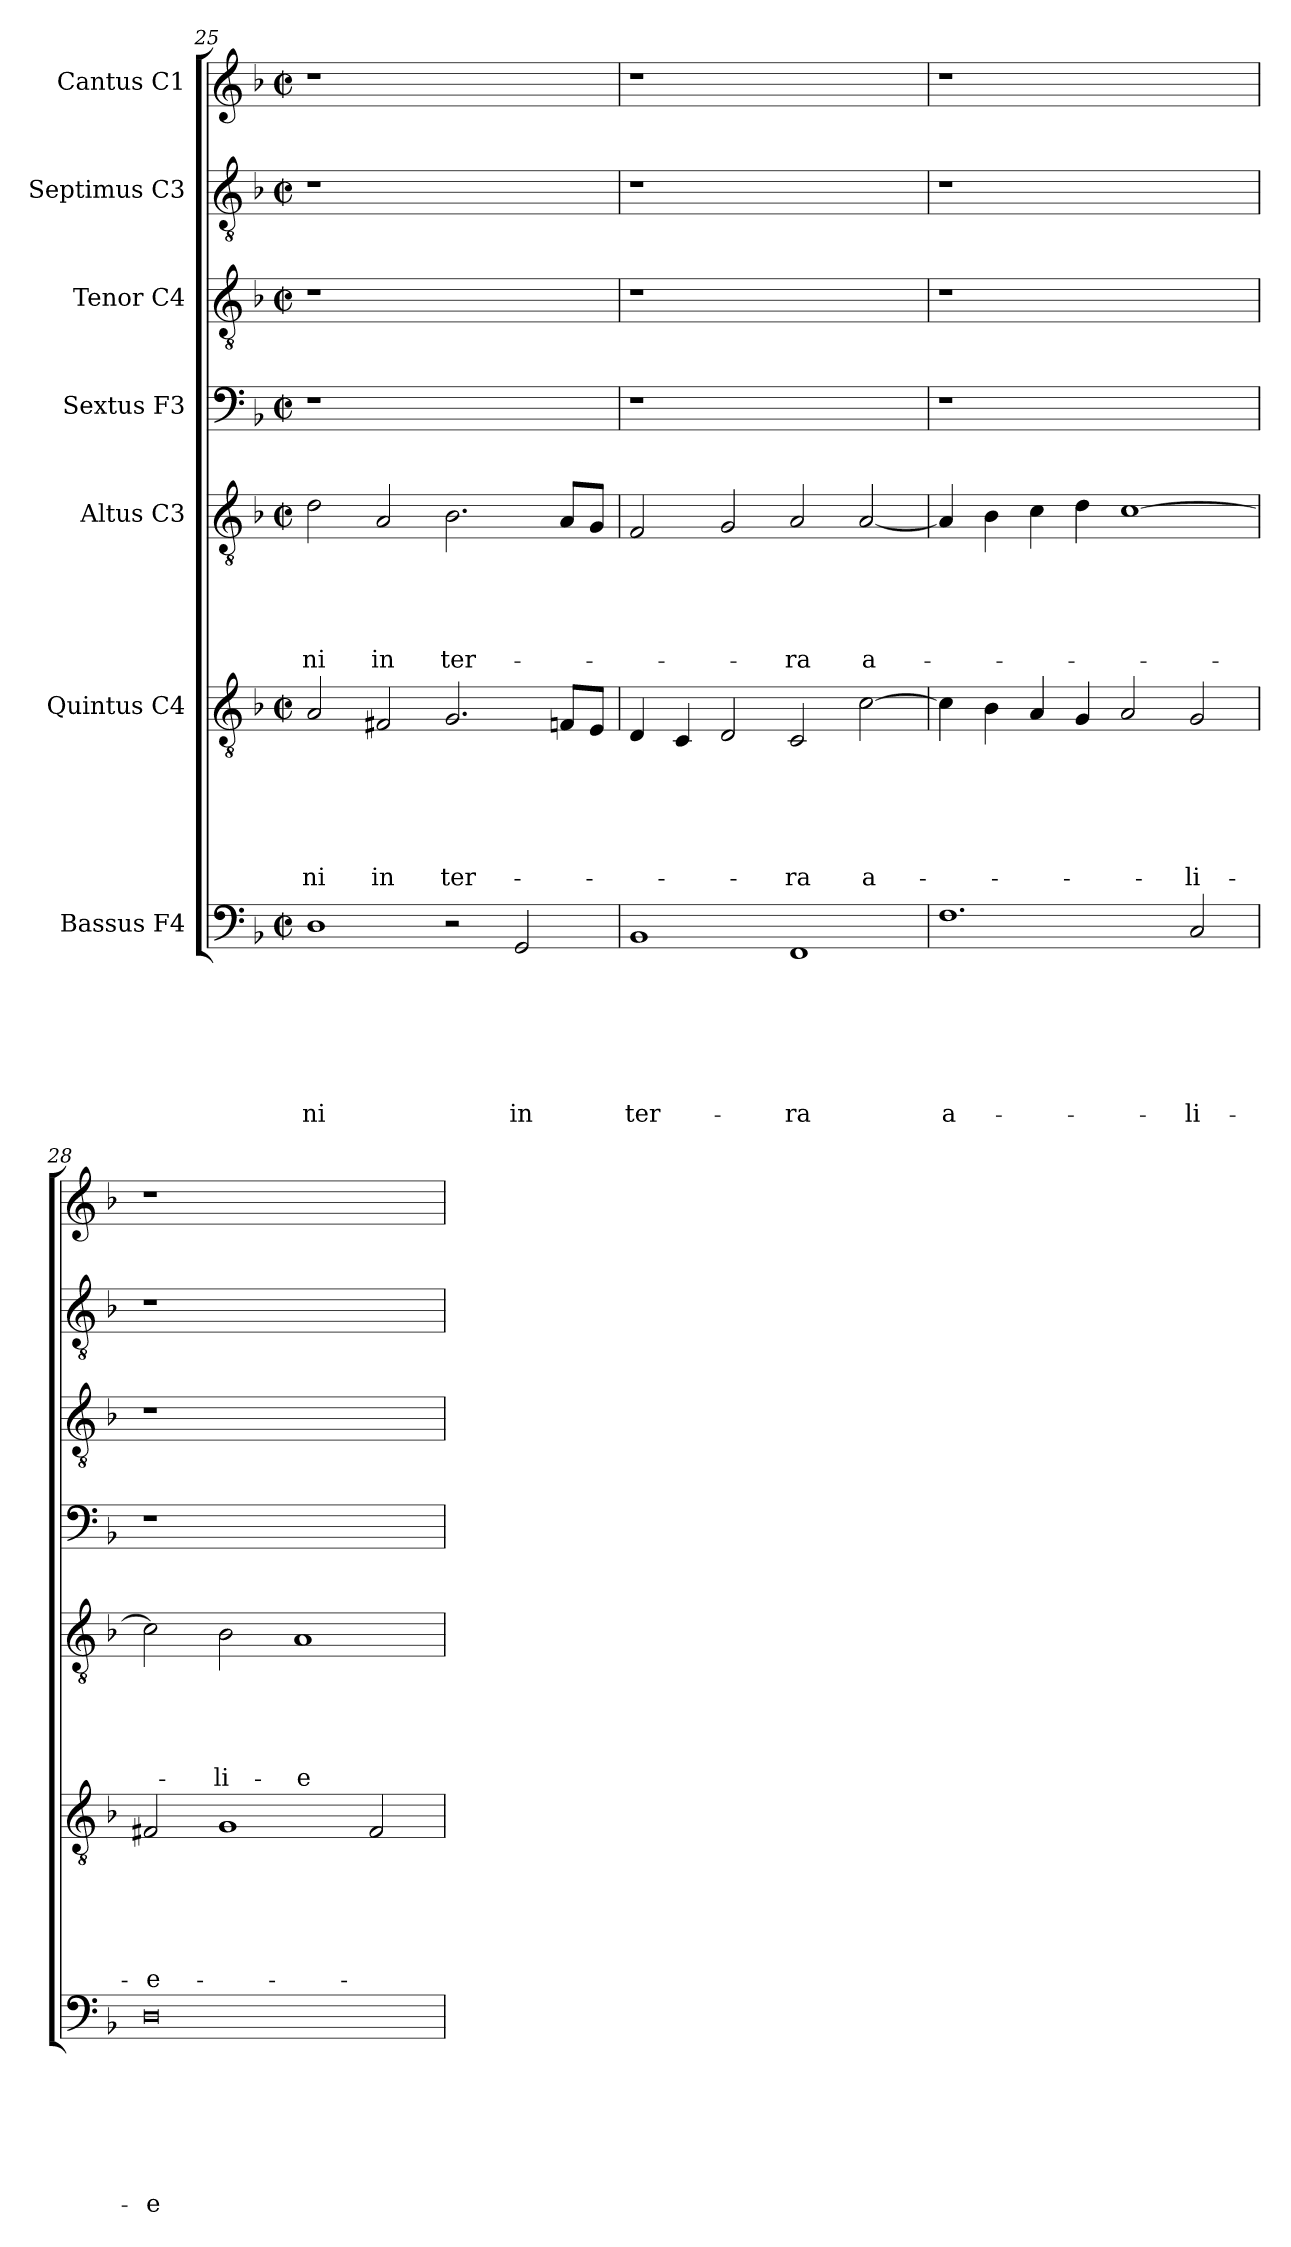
**kern	**text	**text	**text	**text	**text	**text	**text	**kern	**text	**text	**text	**text	**text	**text	**kern	**text	**text	**text	**text	**text	**kern	**kern	**kern	**kern
*part7	*part7	*part7	*part7	*part7	*part7	*part7	*part7	*part6	*part6	*part6	*part6	*part6	*part6	*part6	*part5	*part5	*part5	*part5	*part5	*part5	*part4	*part3	*part2	*part1
*staff7	*staff7	*staff7	*staff7	*staff7	*staff7	*staff7	*staff7	*staff6	*staff6	*staff6	*staff6	*staff6	*staff6	*staff6	*staff5	*staff5	*staff5	*staff5	*staff5	*staff5	*staff4	*staff3	*staff2	*staff1
*I"Bassus F4	*	*	*	*	*	*	*	*I"Quintus C4	*	*	*	*	*	*	*I"Altus C3	*	*	*	*	*	*I"Sextus F3	*I"Tenor C4	*I"Septimus C3	*I"Cantus C1
!!LO:LB:g=z
*clefF4	*	*	*	*	*	*	*	*clefGv2	*	*	*	*	*	*	*clefGv2	*	*	*	*	*	*clefF4	*clefGv2	*clefGv2	*clefG2
*k[b-]	*	*	*	*	*	*	*	*k[b-]	*	*	*	*	*	*	*k[b-]	*	*	*	*	*	*k[b-]	*k[b-]	*k[b-]	*k[b-]
*F:	*	*	*	*	*	*	*	*F:	*	*	*	*	*	*	*F:	*	*	*	*	*	*F:	*F:	*F:	*F:
*M2/2	*	*	*	*	*	*	*	*M2/2	*	*	*	*	*	*	*M2/2	*	*	*	*	*	*M2/2	*M2/2	*M2/2	*M2/2
*met(c|)	*	*	*	*	*	*	*	*met(c|)	*	*	*	*	*	*	*met(c|)	*	*	*	*	*	*met(c|)	*met(c|)	*met(c|)	*met(c|)
=25	=25	=25	=25	=25	=25	=25	=25	=25	=25	=25	=25	=25	=25	=25	=25	=25	=25	=25	=25	=25	=25	=25	=25	=25
!	!	!	!	!	!	!	!LO:LY:b	!	!	!	!	!	!	!LO:LY:b	!	!	!	!	!	!LO:LY:b	!	!	!	!
1D	.	.	.	.	.	.	-ni	2A/	.	.	.	.	.	-ni	2d\	.	.	.	.	-ni	1r	1r	1r	1r
!	!	!	!	!	!	!	!	!	!	!	!	!	!	!LO:LY:b	!	!	!	!	!	!LO:LY:b	!	!	!	!
.	.	.	.	.	.	.	.	2F#X/	.	.	.	.	.	in	2A/	.	.	.	.	in	.	.	.	.
!	!	!	!	!	!	!	!	!	!	!	!	!	!	!LO:LY:b	!	!	!	!	!	!LO:LY:b	!	!	!	!
2r	.	.	.	.	.	.	.	2.G/	.	.	.	.	.	ter-	2.B-\	.	.	.	.	ter-	1ryy	1ryy	1ryy	1ryy
!	!	!	!	!	!	!	!LO:LY:b	!	!	!	!	!	!	!	!	!	!	!	!	!	!	!	!	!
2GG/	.	.	.	.	.	.	in	.	.	.	.	.	.	.	.	.	.	.	.	.	.	.	.	.
.	.	.	.	.	.	.	.	8Fn/L	.	.	.	.	.	.	8A/L	.	.	.	.	.	.	.	.	.
.	.	.	.	.	.	.	.	8E/J	.	.	.	.	.	.	8G/J	.	.	.	.	.	.	.	.	.
=26	=26	=26	=26	=26	=26	=26	=26	=26	=26	=26	=26	=26	=26	=26	=26	=26	=26	=26	=26	=26	=26	=26	=26	=26
!	!	!	!	!	!	!	!LO:LY:b	!	!	!	!	!	!	!	!	!	!	!	!	!	!	!	!	!
1BB-	.	.	.	.	.	.	ter-	4D/	.	.	.	.	.	.	2F/	.	.	.	.	.	1r	1r	1r	1r
.	.	.	.	.	.	.	.	4C/	.	.	.	.	.	.	.	.	.	.	.	.	.	.	.	.
.	.	.	.	.	.	.	.	2D/	.	.	.	.	.	.	2G/	.	.	.	.	.	.	.	.	.
!	!	!	!	!	!	!	!LO:LY:b	!	!	!	!	!	!	!LO:LY:b	!	!	!	!	!	!LO:LY:b	!	!	!	!
1FF	.	.	.	.	.	.	-ra	2C/	.	.	.	.	.	-ra	2A/	.	.	.	.	-ra	1ryy	1ryy	1ryy	1ryy
!	!	!	!	!	!	!	!	!	!	!	!	!	!	!LO:LY:b	!	!	!	!	!	!LO:LY:b	!	!	!	!
.	.	.	.	.	.	.	.	[2c\	.	.	.	.	.	a-	[2A/	.	.	.	.	a-	.	.	.	.
=27	=27	=27	=27	=27	=27	=27	=27	=27	=27	=27	=27	=27	=27	=27	=27	=27	=27	=27	=27	=27	=27	=27	=27	=27
!	!	!	!	!	!	!	!LO:LY:b	!	!	!	!	!	!	!	!	!	!	!	!	!	!	!	!	!
1.F	.	.	.	.	.	.	a-	4c\]	.	.	.	.	.	.	4A/]	.	.	.	.	.	1r	1r	1r	1r
.	.	.	.	.	.	.	.	4B-\	.	.	.	.	.	.	4B-\	.	.	.	.	.	.	.	.	.
.	.	.	.	.	.	.	.	4A/	.	.	.	.	.	.	4c\	.	.	.	.	.	.	.	.	.
.	.	.	.	.	.	.	.	4G/	.	.	.	.	.	.	4d\	.	.	.	.	.	.	.	.	.
.	.	.	.	.	.	.	.	2A/	.	.	.	.	.	.	[1c	.	.	.	.	.	1ryy	1ryy	1ryy	1ryy
!	!	!	!	!	!	!	!LO:LY:b	!	!	!	!	!	!	!LO:LY:b	!	!	!	!	!	!	!	!	!	!
2C/	.	.	.	.	.	.	-li-	2G/	.	.	.	.	.	-li-	.	.	.	.	.	.	.	.	.	.
=28	=28	=28	=28	=28	=28	=28	=28	=28	=28	=28	=28	=28	=28	=28	=28	=28	=28	=28	=28	=28	=28	=28	=28	=28
!	!	!	!	!	!	!	!LO:LY:b	!	!	!	!	!	!	!LO:LY:b	!	!	!	!	!	!	!	!	!	!
0D	.	.	.	.	.	.	-e-	2F#X/	.	.	.	.	.	-e-	2c\]	.	.	.	.	.	1r	1r	1r	1r
!	!	!	!	!	!	!	!	!	!	!	!	!	!	!	!	!	!	!	!	!LO:LY:b	!	!	!	!
.	.	.	.	.	.	.	.	1G	.	.	.	.	.	.	2B-\	.	.	.	.	-li-	.	.	.	.
!	!	!	!	!	!	!	!	!	!	!	!	!	!	!	!	!	!	!	!	!LO:LY:b	!	!	!	!
.	.	.	.	.	.	.	.	.	.	.	.	.	.	.	1A	.	.	.	.	-e-	1ryy	1ryy	1ryy	1ryy
.	.	.	.	.	.	.	.	2F#/	.	.	.	.	.	.	.	.	.	.	.	.	.	.	.	.
=	=	=	=	=	=	=	=	=	=	=	=	=	=	=	=	=	=	=	=	=	=	=	=	=
*-	*-	*-	*-	*-	*-	*-	*-	*-	*-	*-	*-	*-	*-	*-	*-	*-	*-	*-	*-	*-	*-	*-	*-	*-
